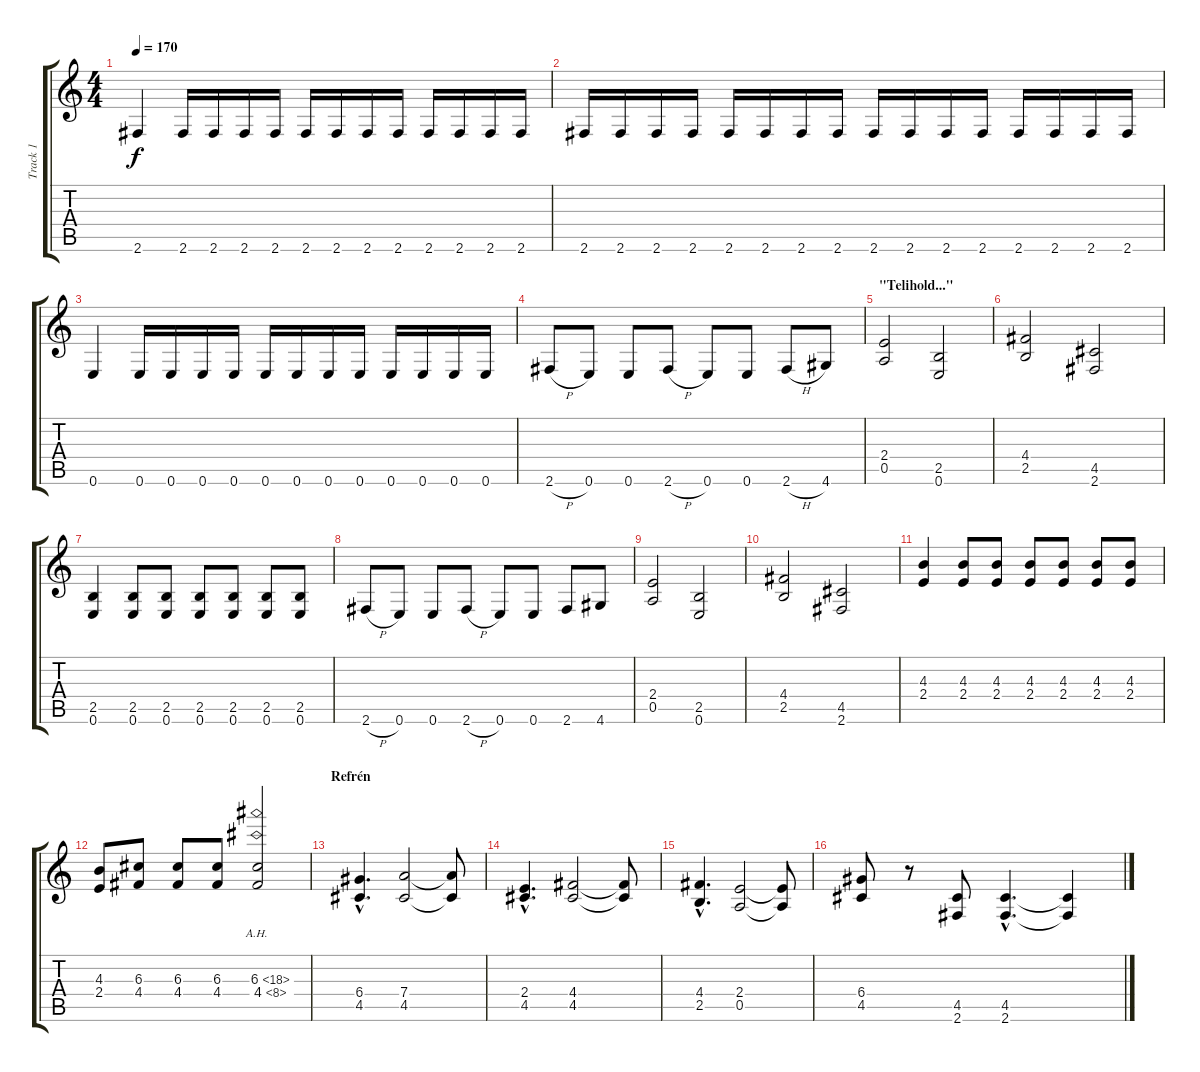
\track ("Track 1" "Track 1") {instrument overdrivenguitar}
\staff {score tabs}
\tuning (E4 B3 G3 D3 A2 E2) {hide}
\ts (4 4)
\tempo 170
\clef g2
\ks c
2.6.4{dy f} 2.6.16 2.6.16 2.6.16 2.6.16 2.6.16 2.6.16 2.6.16 2.6.16 2.6.16 2.6.16 2.6.16 2.6.16 |
2.6.16 2.6.16 2.6.16 2.6.16 2.6.16 2.6.16 2.6.16 2.6.16 2.6.16 2.6.16 2.6.16 2.6.16 2.6.16 2.6.16 2.6.16 2.6.16 |
0.6.4 0.6.16 0.6.16 0.6.16 0.6.16 0.6.16 0.6.16 0.6.16 0.6.16 0.6.16 0.6.16 0.6.16 0.6.16 |
2.6{h}.8 0.6.8 0.6.8 2.6{h}.8 0.6.8 0.6.8 2.6{h}.8 4.6.8 |
\section ("" "\"Telihold...\"")
(2.4 0.5).2 (2.5 0.6).2 |
(4.4 2.5).2 (4.5 2.6).2 |
(2.5 0.6).4 (2.5 0.6).8 (2.5 0.6).8 (2.5 0.6).8 (2.5 0.6).8 (2.5 0.6).8 (2.5 0.6).8 |
2.6{h}.8 0.6.8 0.6.8 2.6{h}.8 0.6.8 0.6.8 2.6.8 4.6.8 |
(2.4 0.5).2 (2.5 0.6).2 |
(4.4 2.5).2 (4.5 2.6).2 |
(4.3 2.4).4 (4.3 2.4).8 (4.3 2.4).8 (4.3 2.4).8 (4.3 2.4).8 (4.3 2.4).8 (4.3 2.4).8 |
(4.3 2.4).8 (6.3 4.4).8 (6.3 4.4).8 (6.3 4.4).8 (6.3{ah 12} 4.4{ah 4}).2 |
\section ("" "Refrén")
(6.4{hac} 4.5{hac}).4{d} (7.4 4.5).2 (7.4{t} 4.5{t}).8 |
(2.4{hac} 4.5{hac}).4{d} (4.4 4.5).2 (4.4{t} 4.5{t}).8 |
(4.4{hac} 2.5{hac}).4{d} (2.4 0.5).2 (2.4{t} 0.5{t}).8 |
(6.4 4.5).8 r.8 (4.5 2.6).8 (4.5{hac} 2.6{hac}).4{d} (4.5{t} 2.6{t}).4
